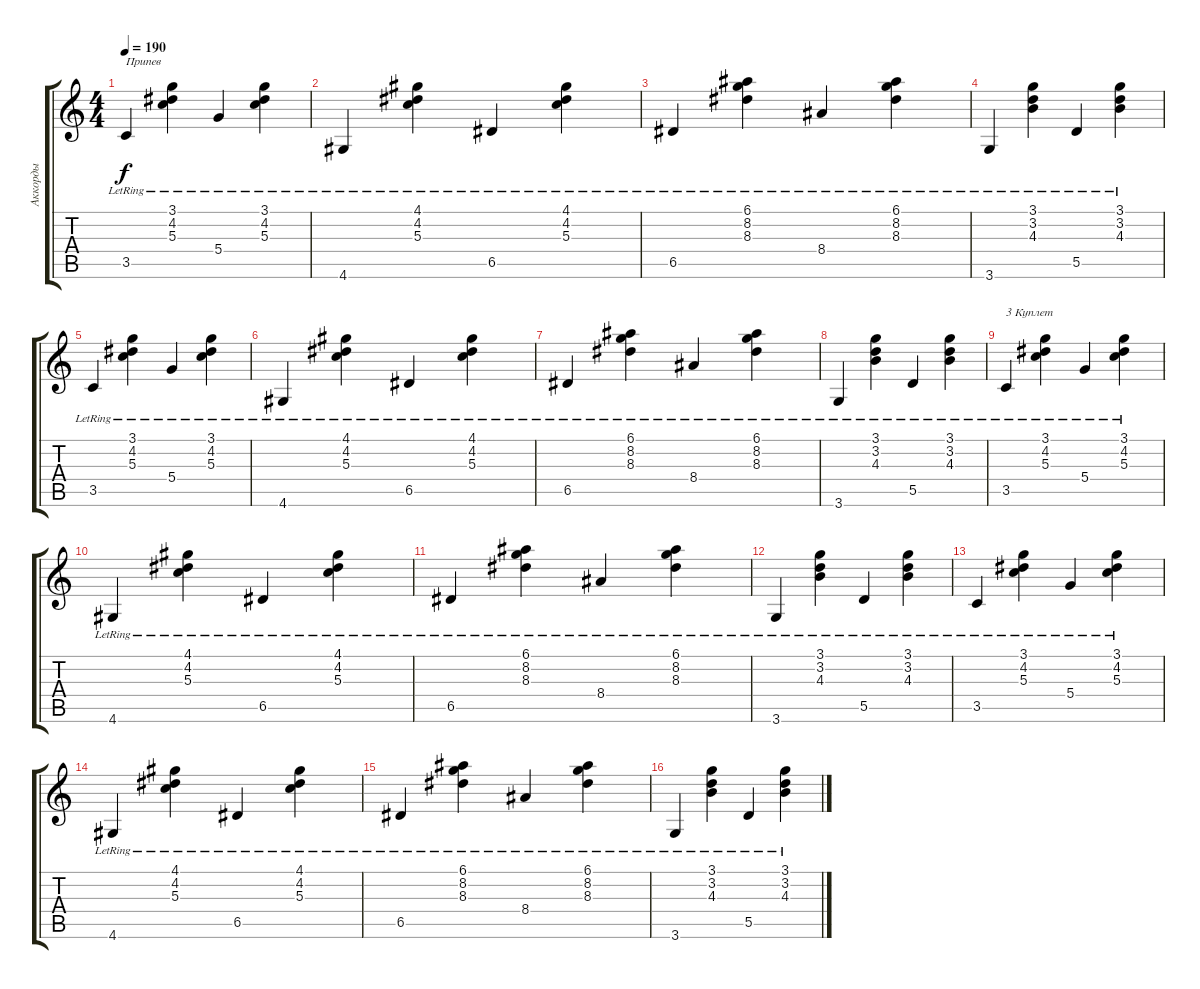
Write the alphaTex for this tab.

\track ("Аккорды" "Аккорды") {instrument electricguitarjazz}
\staff {score tabs}
\tuning (E4 B3 G3 D3 A2 E2) {hide}
\ts (4 4)
\tempo 190
\clef g2
\ks c
3.5{lr}.4{txt "Припев" dy f} (3.1{lr} 4.2{lr} 5.3{lr}).4 5.4{lr}.4 (3.1{lr} 4.2{lr} 5.3{lr}).4 |
4.6{lr}.4 (4.1{lr} 4.2{lr} 5.3{lr}).4 6.5{lr}.4 (4.1{lr} 4.2{lr} 5.3{lr}).4 |
6.5{lr}.4 (6.1{lr} 8.2{lr} 8.3{lr}).4 8.4{lr}.4 (6.1{lr} 8.2{lr} 8.3{lr}).4 |
3.6{lr}.4 (3.1{lr} 3.2{lr} 4.3{lr}).4 5.5{lr}.4 (3.1{lr} 3.2{lr} 4.3{lr}).4 |
3.5{lr}.4 (3.1{lr} 4.2{lr} 5.3{lr}).4 5.4{lr}.4 (3.1{lr} 4.2{lr} 5.3{lr}).4 |
4.6{lr}.4 (4.1{lr} 4.2{lr} 5.3{lr}).4 6.5{lr}.4 (4.1{lr} 4.2{lr} 5.3{lr}).4 |
6.5{lr}.4 (6.1{lr} 8.2{lr} 8.3{lr}).4 8.4{lr}.4 (6.1{lr} 8.2{lr} 8.3{lr}).4 |
3.6{lr}.4 (3.1{lr} 3.2{lr} 4.3{lr}).4 5.5{lr}.4 (3.1{lr} 3.2{lr} 4.3{lr}).4 |
3.5{lr}.4{txt "3 Куплет"} (3.1{lr} 4.2{lr} 5.3{lr}).4 5.4{lr}.4 (3.1{lr} 4.2{lr} 5.3{lr}).4 |
4.6{lr}.4 (4.1{lr} 4.2{lr} 5.3{lr}).4 6.5{lr}.4 (4.1{lr} 4.2{lr} 5.3{lr}).4 |
6.5{lr}.4 (6.1{lr} 8.2{lr} 8.3{lr}).4 8.4{lr}.4 (6.1{lr} 8.2{lr} 8.3{lr}).4 |
3.6{lr}.4 (3.1{lr} 3.2{lr} 4.3{lr}).4 5.5{lr}.4 (3.1{lr} 3.2{lr} 4.3{lr}).4 |
3.5{lr}.4 (3.1{lr} 4.2{lr} 5.3{lr}).4 5.4{lr}.4 (3.1{lr} 4.2{lr} 5.3{lr}).4 |
4.6{lr}.4 (4.1{lr} 4.2{lr} 5.3{lr}).4 6.5{lr}.4 (4.1{lr} 4.2{lr} 5.3{lr}).4 |
6.5{lr}.4 (6.1{lr} 8.2{lr} 8.3{lr}).4 8.4{lr}.4 (6.1{lr} 8.2{lr} 8.3{lr}).4 |
3.6{lr}.4 (3.1{lr} 3.2{lr} 4.3{lr}).4 5.5{lr}.4 (3.1{lr} 3.2{lr} 4.3{lr}).4
